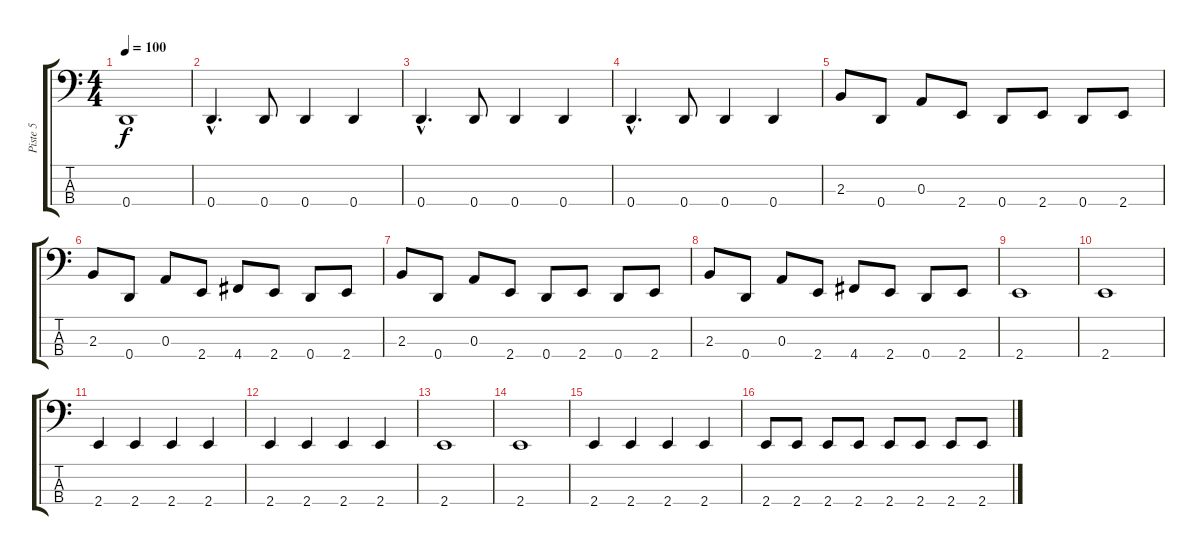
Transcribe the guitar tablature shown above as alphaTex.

\track ("Piste 5" "Piste 5") {instrument electricbassfinger}
\staff {score tabs}
\tuning (G2 D2 A1 D1) {hide}
\ts (4 4)
\tempo 100
\clef f4
\ks c
0.4.1{dy f} |
0.4{hac}.4{d} 0.4.8 0.4.4 0.4.4 |
0.4{hac}.4{d} 0.4.8 0.4.4 0.4.4 |
0.4{hac}.4{d} 0.4.8 0.4.4 0.4.4 |
2.3.8 0.4.8 0.3.8 2.4.8 0.4.8 2.4.8 0.4.8 2.4.8 |
2.3.8 0.4.8 0.3.8 2.4.8 4.4.8 2.4.8 0.4.8 2.4.8 |
2.3.8 0.4.8 0.3.8 2.4.8 0.4.8 2.4.8 0.4.8 2.4.8 |
2.3.8 0.4.8 0.3.8 2.4.8 4.4.8 2.4.8 0.4.8 2.4.8 |
2.4.1 |
2.4.1 |
2.4.4 2.4.4 2.4.4 2.4.4 |
2.4.4 2.4.4 2.4.4 2.4.4 |
2.4.1 |
2.4.1 |
2.4.4 2.4.4 2.4.4 2.4.4 |
2.4.8 2.4.8 2.4.8 2.4.8 2.4.8 2.4.8 2.4.8 2.4.8
